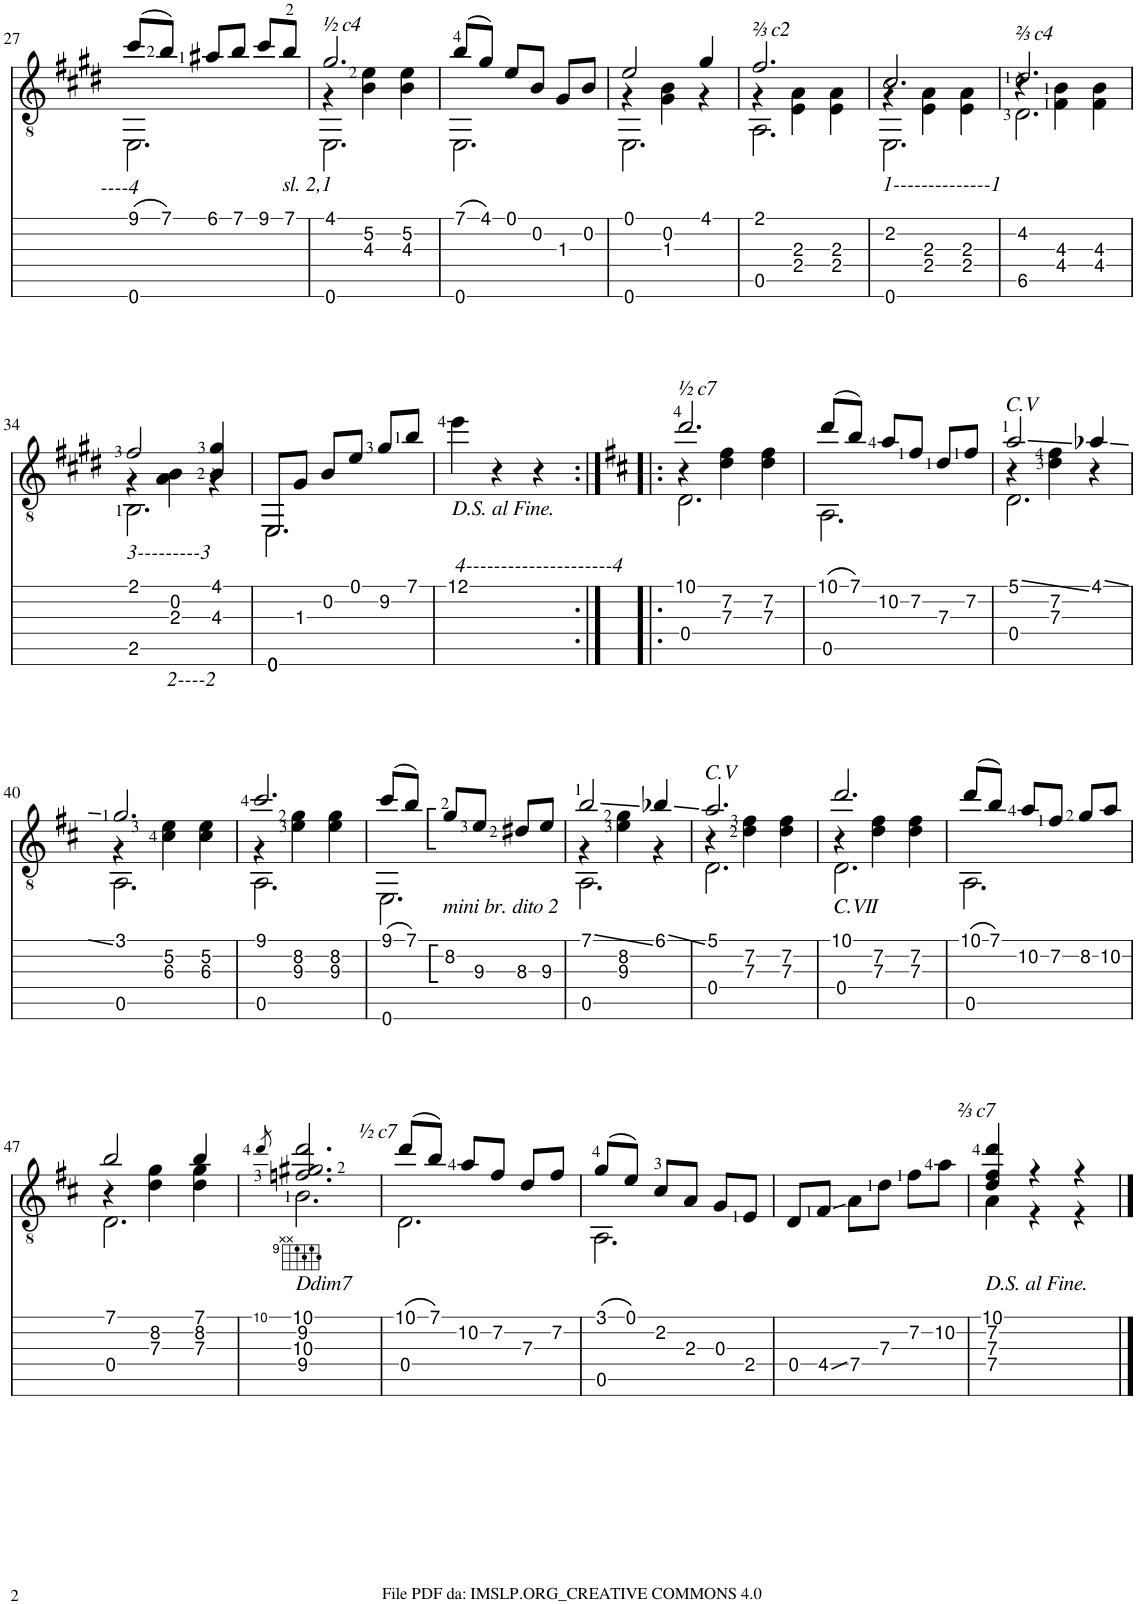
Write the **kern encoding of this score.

**kern	**kern
*part1	*part1
*staff2	*staff1
*I"Guitar	*
*I'Guit.	*
!!LO:PB:g=z
*	*clefGv2
*k[f#c#g#d#]	*k[f#c#g#d#]
*M3/4	*M3/4
=27	=27
*^	*^
!LO:TX:a:i:t=----4	!	!	!
8cc#L	2.EE	(8cc#/L	2.EE\
8bJ	.	8b/J)	.
8a#L	.	8a#X/L	.
8bJ	.	8b/J	.
8cc#L	.	8cc#/L	.
!LO:TX:a:i:t=sl. 2,1	!	!	!
8bJ	.	8b/J	.
=28	=28	=28	=28
*	*^	*	*^
!	!	!	!LO:TX:a:i:t=½ c4	!	!
2.g#	4r	2.EE	2.g#/	4r	2.EE\
.	4B 4e	.	.	4B\ 4e\	.
.	4B 4e	.	.	4B\ 4e\	.
*	*v	*v	*	*	*
*	*	*	*v	*v
=29	=29	=29	=29
8bL	2.EE	(8b/L	2.EE\
8g#J	.	8g#/J)	.
8eL	.	8e/L	.
8BJ	.	8B/J	.
8G#L	.	8G#/L	.
8BJ	.	8B/J	.
=30	=30	=30	=30
*	*^	*	*^
2e	4r	2.EE	2e/	4r	2.EE\
.	4G# 4B	.	.	4G#\ 4B\	.
4g#	4r	.	4g#/	4r	.
=31	=31	=31	=31	=31	=31
!	!	!	!LO:TX:a:i:t=⅔ c2	!	!
2.f#	4r	2.AA	2.f#/	4r	2.AA\
.	4E 4A	.	.	4E\ 4A\	.
.	4E 4A	.	.	4E\ 4A\	.
=32	=32	=32	=32	=32	=32
!LO:TX:a:i:t=1--------------1	!	!	!	!	!
2.c#	4r	2.EE	2.c#/	4r	2.EE\
.	4E 4A	.	.	4E\ 4A\	.
.	4E 4A	.	.	4E\ 4A\	.
=33	=33	=33	=33	=33	=33
!	!	!	!LO:TX:a:i:t=⅔ c4	!	!
2.d#	4r	2.D#	2.d#/	4r	2.D#\
.	4F# 4B	.	.	4F#\ 4B\	.
.	4F# 4B	.	.	4F#\ 4B\	.
!!LO:LB:g=z	!!	!!
=34	=34	=34	=34	=34	=34
!LO:TX:a:i:t=3---------3	!	!	!	!	!
2f#	4r	2.BB	2f#/	4r	2.BB\
!	!LO:TX:b:i:t=2----2	!	!	!	!
.	4A 4B	.	.	4A\ 4B\	.
4B 4g#	4r	.	4B/ 4g#/	4r	.
*	*v	*v	*	*	*
*	*	*	*v	*v
=35	=35	=35	=35
!	!	!LO:N:head=open	!
8EEL	2.EE	8EE/L	2.EE\
8G#J	.	8G#/J	.
8BL	.	8B/L	.
8eJ	.	8e/J	.
8g#L	.	8g#/L	.
8bJ	.	8b/J	.
*v	*v	*	*
*	*v	*v
=36	=36
!LO:TX:a:i:t=4---------------------4	!
4ee	4ee\
4r	4r
4r	4r
=37:|!|:	=37:|!|:
*k[f#c#]	*k[f#c#]
*^	*^
*	*^	*	*^
!	!	!	!LO:TX:a:i:t=½ c7	!	!
2.dd	4r	2.D	2.dd/	4r	2.D\
.	4d 4f#	.	.	4d\ 4f#\	.
.	4d 4f#	.	.	4d\ 4f#\	.
*	*v	*v	*	*	*
*	*	*	*v	*v
=38	=38	=38	=38
8ddL	2.AA	(8dd/L	2.AA\
8bJ	.	8b/J)	.
8aL	.	8a/L	.
8f#J	.	8f#/J	.
8dL	.	8d/L	.
8f#J	.	8f#/J	.
=39	=39	=39	=39
*	*^	*	*^
!	!	!	!LO:TX:a:i:t=C.V	!	!
2a	4r	2.D	2a/	4r	2.D\
.	4d 4f#	.	.	4d\ 4f#\	.
4a-	4r	.	4a-X/	4r	.
!!LO:LB:g=z	!!	!!
=40	=40	=40	=40	=40	=40
2.g	4r	2.AA	2.g/	4r	2.AA\
.	4c# 4e	.	.	4c#\ 4e\	.
.	4c# 4e	.	.	4c#\ 4e\	.
=41	=41	=41	=41	=41	=41
2.cc#	4r	2.AA	2.cc#/	4r	2.AA\
.	4e 4g	.	.	4e\ 4g\	.
.	4e 4g	.	.	4e\ 4g\	.
*	*v	*v	*	*	*
*	*	*	*v	*v
=42	=42	=42	=42
8cc#L	2.EE	(8cc#/L	2.EE\
8bJ	.	8b/J)	.
!LO:TX:a:i:t=mini br. dito 2	!	!	!
8gL	.	8g/L	.
8eJ	.	8e/J	.
8d#L	.	8d#X/L	.
8eJ	.	8e/J	.
=43	=43	=43	=43
*	*^	*	*^
2b	4r	2.AA	2b/	4r	2.AA\
.	4e 4g	.	.	4e\ 4g\	.
4b-	4r	.	4b-X/	4r	.
=44	=44	=44	=44	=44	=44
!	!	!	!LO:TX:a:i:t=C.V	!	!
2.a	4r	2.D	2.a/	4r	2.D\
.	4d 4f#	.	.	4d\ 4f#\	.
.	4d 4f#	.	.	4d\ 4f#\	.
=45	=45	=45	=45	=45	=45
!LO:TX:a:i:t=C.VII	!	!	!	!	!
2.dd	4r	2.D	2.dd/	4r	2.D\
.	4d 4f#	.	.	4d\ 4f#\	.
.	4d 4f#	.	.	4d\ 4f#\	.
*	*v	*v	*	*	*
*	*	*	*v	*v
=46	=46	=46	=46
8ddL	2.AA	(8dd/L	2.AA\
8bJ	.	8b/J)	.
8aL	.	8a/L	.
8f#J	.	8f#/J	.
8gL	.	8g/L	.
8aJ	.	8a/J	.
!!LO:LB:g=z
=47	=47	=47	=47
*	*^	*	*^
2b	4r	2.D	2b/	4r	2.D\
.	4d 4g	.	.	4d\ 4g\	.
4b	4d 4g	.	4b/	4d\ 4g\	.
*v	*v	*v	*	*	*
*	*v	*v	*v
=48	=48
qdd	8qdd/
*^	*^
!LO:TX:a:i:t=Ddim7	!	!	!
2.f 2.g# 2.dd	2.B	2.fn/ 2.g#X/ 2.dd/	2.B\
=49	=49	=49	=49
!	!	!LO:TX:a:i:t=½ c7	!
8ddL	2.D	(8dd/L	2.D\
8bJ	.	8b/J)	.
8aL	.	8a/L	.
8f#J	.	8f#/J	.
8dL	.	8d/L	.
8f#J	.	8f#/J	.
=50	=50	=50	=50
8gL	2.AA	(8g/L	2.AA\
8eJ	.	8e/J)	.
8c#L	.	8c#/L	.
8AJ	.	8A/J	.
8GL	.	8G/L	.
8EJ	.	8E/J	.
*v	*v	*	*
*	*v	*v
=51	=51
8DL	8D/L
8F#J	8F#/J
8AL	8A\L
8dJ	8d\J
8f#L	8f#\L
8aJ	8a\J
=52	=52
*^	*^
!	!	!LO:TX:a:i:t=⅔ c7	!
4d 4f# 4dd	4A	4d/ 4f#/ 4dd/	4A\
4r	4r	4r	4r
4r	4r	4r	4r
*v	*v	*	*
*	*v	*v
==	==
*-	*-
